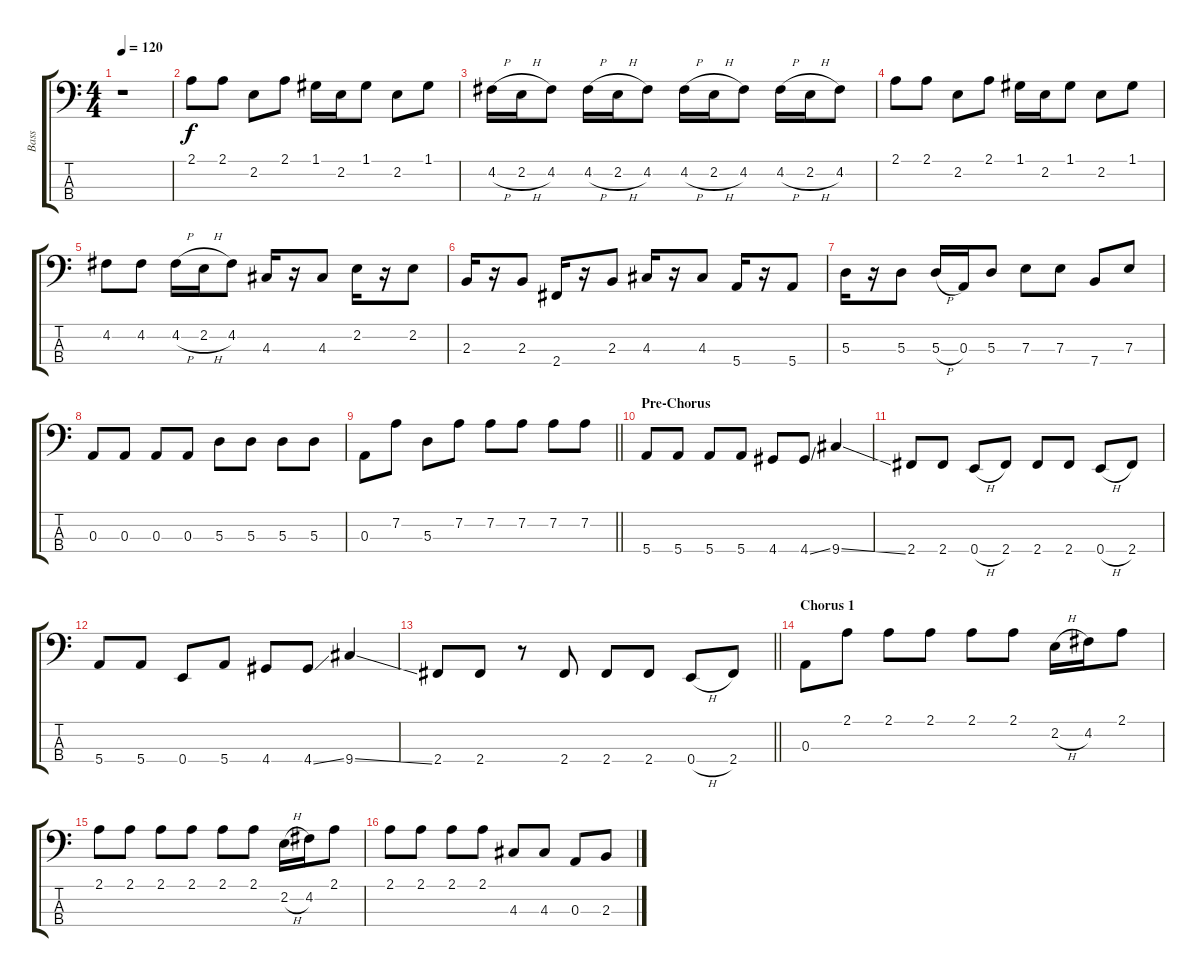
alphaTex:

\track ("Bass" "Bass") {instrument electricbassfinger}
\staff {score tabs}
\tuning (G2 D2 A1 E1) {hide}
\ts (4 4)
\tempo 120
\clef f4
\ks c
r.1{dy f} |
2.1.8 2.1.8 2.2.8 2.1.8 1.1.16 2.2.16 1.1.8 2.2.8 1.1.8 |
4.2{h}.16 2.2{h}.16 4.2.8 4.2{h}.16 2.2{h}.16 4.2.8 4.2{h}.16 2.2{h}.16 4.2.8 4.2{h}.16 2.2{h}.16 4.2.8 |
2.1.8 2.1.8 2.2.8 2.1.8 1.1.16 2.2.16 1.1.8 2.2.8 1.1.8 |
4.2.8 4.2.8 4.2{h}.16 2.2{h}.16 4.2.8 4.3.16 r.16 4.3.8 2.2.16 r.16 2.2.8 |
2.3.16 r.16 2.3.8 2.4.16 r.16 2.3.8 4.3.16 r.16 4.3.8 5.4.16 r.16 5.4.8 |
5.3.16 r.16 5.3.8 5.3{h}.16 0.3.16 5.3.8 7.3.8 7.3.8 7.4.8 7.3.8 |
0.3.8 0.3.8 0.3.8 0.3.8 5.3.8 5.3.8 5.3.8 5.3.8 |
\barLineRight lightlight
0.3.8 7.2.8 5.3.8 7.2.8 7.2.8 7.2.8 7.2.8 7.2.8 |
\section ("" "Pre-Chorus")
5.4.8 5.4.8 5.4.8 5.4.8 4.4.8 4.4{ss}.8 9.4{ss}.4 |
2.4.8 2.4.8 0.4{h}.8 2.4.8 2.4.8 2.4.8 0.4{h}.8 2.4.8 |
5.4.8 5.4.8 0.4.8 5.4.8 4.4.8 4.4{ss}.8 9.4{ss}.4 |
\barLineRight lightlight
2.4.8 2.4.8 r.8 2.4.8 2.4.8 2.4.8 0.4{h}.8 2.4.8 |
\section ("" "Chorus 1")
0.3.8 2.1.8 2.1.8 2.1.8 2.1.8 2.1.8 2.2{h}.16 4.2.16 2.1.8 |
2.1.8 2.1.8 2.1.8 2.1.8 2.1.8 2.1.8 2.2{h}.16 4.2.16 2.1.8 |
2.1.8 2.1.8 2.1.8 2.1.8 4.3.8 4.3.8 0.3.8 2.3.8
